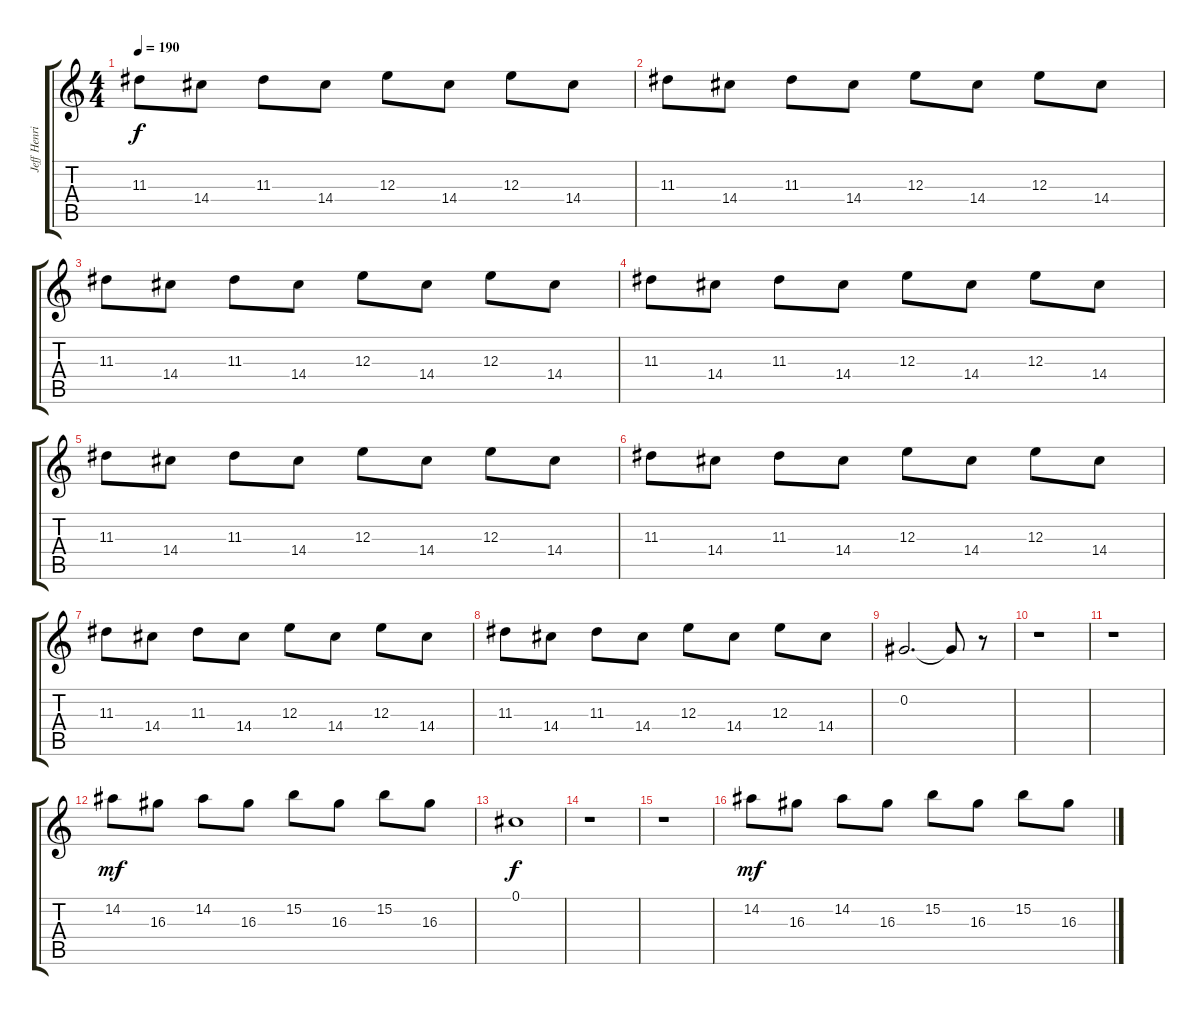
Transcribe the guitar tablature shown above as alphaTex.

\track ("Jeff Henrich (Electric Guitar)" "Jeff Henri") {instrument electricguitarclean}
\staff {score tabs}
\tuning (Db4 Ab3 E3 B2 Gb2 B1) {hide}
\ts (4 4)
\tempo 190
\clef g2
\ks c
11.3.8{dy f} 14.4.8 11.3.8 14.4.8 12.3.8 14.4.8 12.3.8 14.4.8 |
11.3.8 14.4.8 11.3.8 14.4.8 12.3.8 14.4.8 12.3.8 14.4.8 |
11.3.8 14.4.8 11.3.8 14.4.8 12.3.8 14.4.8 12.3.8 14.4.8 |
11.3.8 14.4.8 11.3.8 14.4.8 12.3.8 14.4.8 12.3.8 14.4.8 |
11.3.8 14.4.8 11.3.8 14.4.8 12.3.8 14.4.8 12.3.8 14.4.8 |
11.3.8 14.4.8 11.3.8 14.4.8 12.3.8 14.4.8 12.3.8 14.4.8 |
11.3.8 14.4.8 11.3.8 14.4.8 12.3.8 14.4.8 12.3.8 14.4.8 |
11.3.8 14.4.8 11.3.8 14.4.8 12.3.8 14.4.8 12.3.8 14.4.8 |
0.2.2{d} 0.2{t}.8 r.8 |
r.1 |
r.1 |
14.2.8{dy mf} 16.3.8 14.2.8 16.3.8 15.2.8 16.3.8 15.2.8 16.3.8 |
0.1.1{dy f} |
r.1 |
r.1 |
14.2.8{dy mf} 16.3.8 14.2.8 16.3.8 15.2.8 16.3.8 15.2.8 16.3.8
